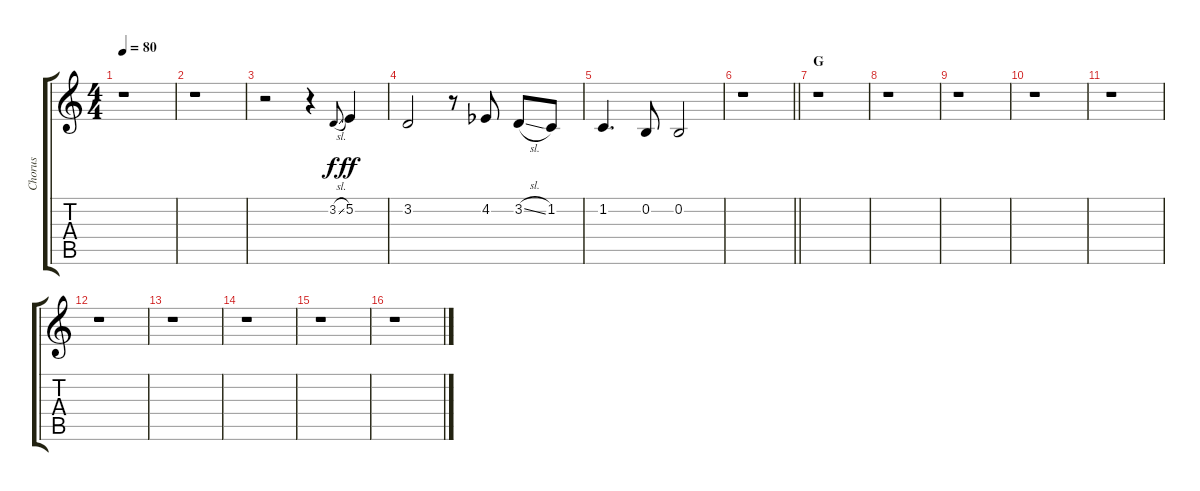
\track ("Chorus" "Chorus") {instrument voiceoohs}
\staff {score tabs}
\tuning (E4 B3 G3 D3 A2 E2) {hide}
\ts (4 4)
\tempo 80
\clef g2
\ks c
r.1{dy ff} |
r.1 |
r.2 r.4 3.2{sl}.8{gr onbeat dy f} 5.2.4{dy ff} |
3.2.2 r.8 4.2{acc b}.8 3.2{sl}.8 1.2.8 |
1.2.4{d} 0.2.8 0.2.2 |
\barLineRight lightlight
r.1 |
\section ("" "G")
r.1 |
r.1 |
r.1 |
r.1 |
r.1 |
r.1 |
r.1 |
r.1 |
r.1 |
r.1
